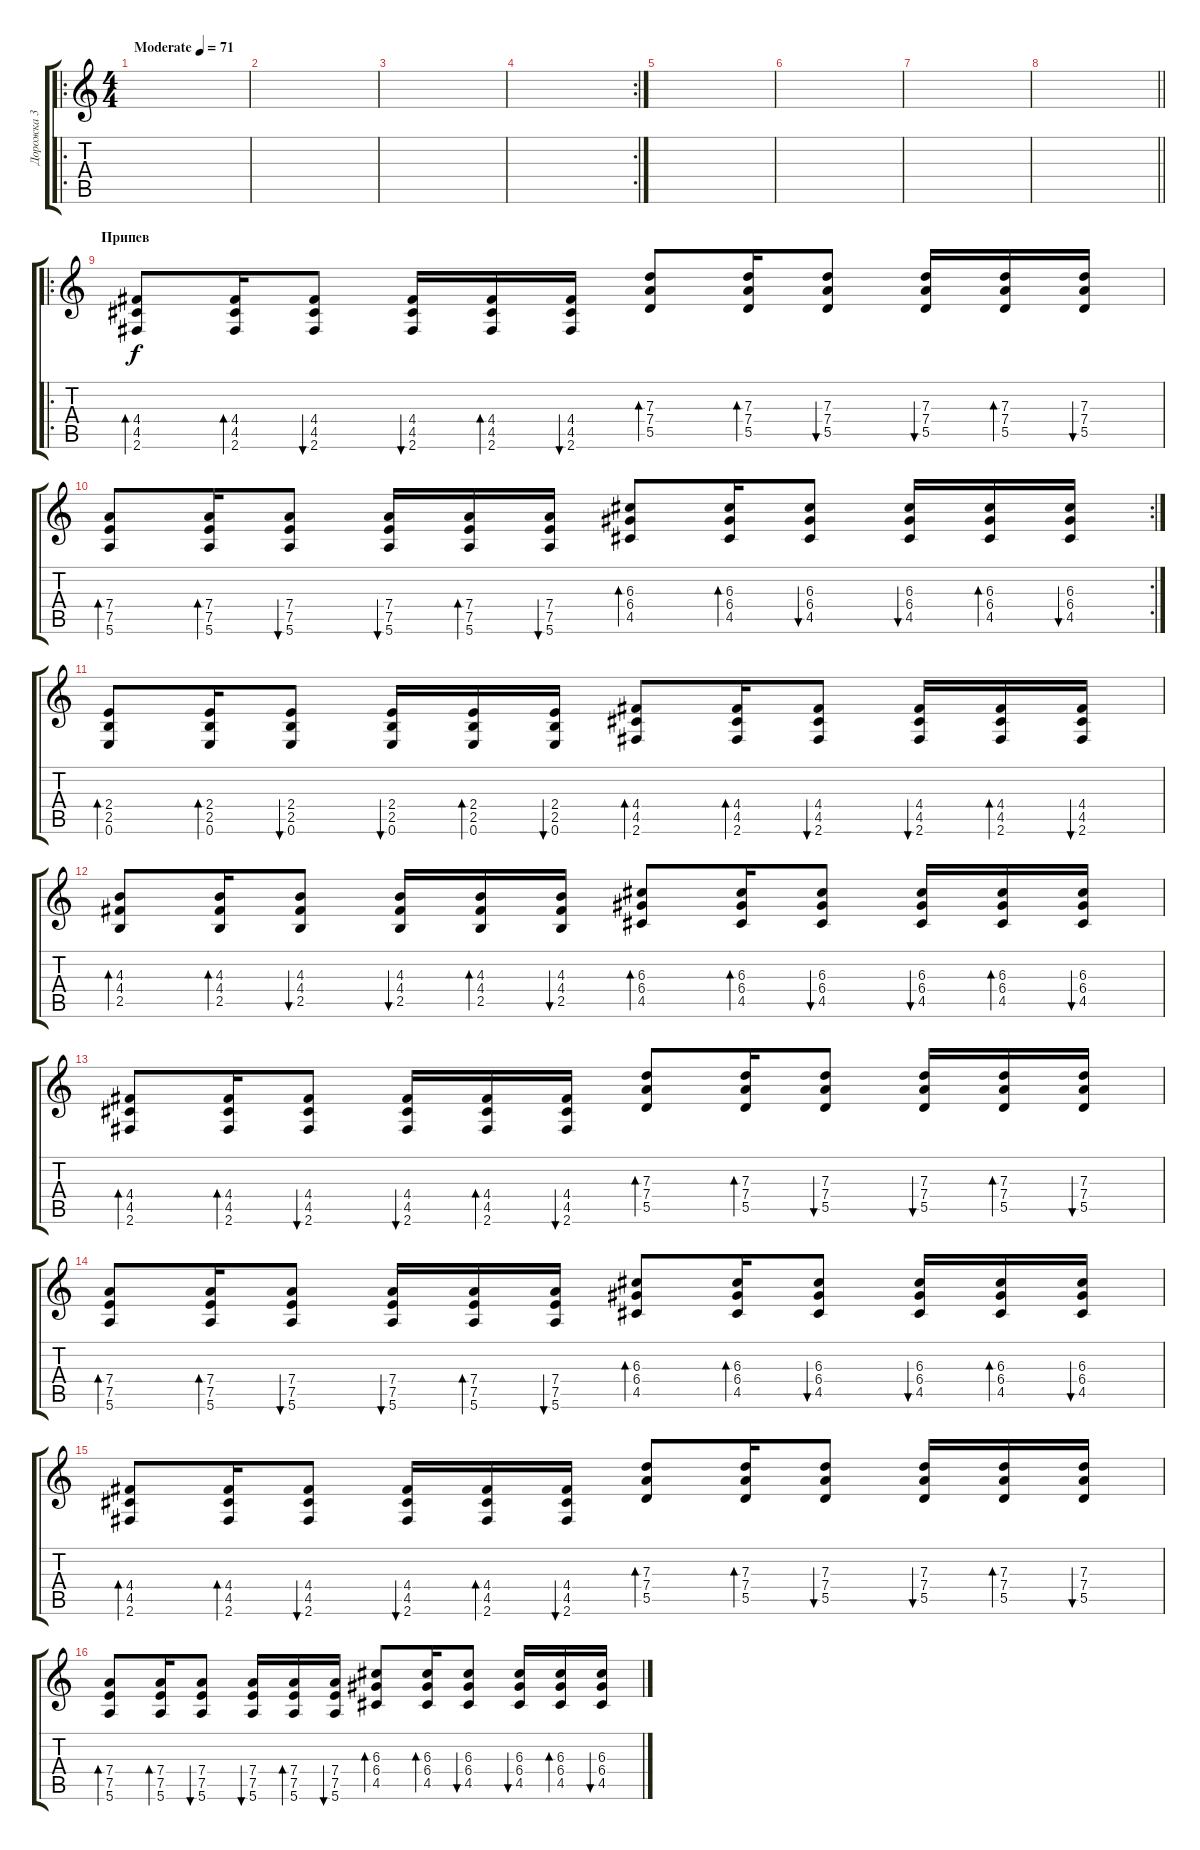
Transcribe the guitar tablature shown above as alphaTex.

\track ("Дорожка 3" "Дорожка 3") {instrument acousticguitarsteel}
\staff {score tabs}
\tuning (E4 B3 G3 D3 A2 E2) {hide}
\ro
\ts (4 4)
\tempo (71 "Moderate")
\clef g2
\ks c
|
|
|
\rc 2
|
|
|
|
\barLineRight lightlight
|
\ro
\section ("" "Припев")
(4.4 4.5 2.6).8{bd 60} (4.4 4.5 2.6).16{bd 60} (4.4 4.5 2.6).8{bu 60} (4.4 4.5 2.6).16{bu 60} (4.4 4.5 2.6).16{bd 60} (4.4 4.5 2.6).16{bu 60} (7.3 7.4 5.5).8{bd 60} (7.3 7.4 5.5).16{bd 60} (7.3 7.4 5.5).8{bu 60} (7.3 7.4 5.5).16{bu 60} (7.3 7.4 5.5).16{bd 60} (7.3 7.4 5.5).16{bu 60} |
\rc 2
(7.4 7.5 5.6).8{bd 60} (7.4 7.5 5.6).16{bd 60} (7.4 7.5 5.6).8{bu 60} (7.4 7.5 5.6).16{bu 60} (7.4 7.5 5.6).16{bd 60} (7.4 7.5 5.6).16{bu 60} (6.3 6.4 4.5).8{bd 60} (6.3 6.4 4.5).16{bd 60} (6.3 6.4 4.5).8{bu 60} (6.3 6.4 4.5).16{bu 60} (6.3 6.4 4.5).16{bd 60} (6.3 6.4 4.5).16{bu 60} |
(2.4 2.5 0.6).8{bd 60} (2.4 2.5 0.6).16{bd 60} (2.4 2.5 0.6).8{bu 60} (2.4 2.5 0.6).16{bu 60} (2.4 2.5 0.6).16{bd 240} (2.4 2.5 0.6).16{bu 240} (4.4 4.5 2.6).8{bd 60} (4.4 4.5 2.6).16{bd 60} (4.4 4.5 2.6).8{bu 60} (4.4 4.5 2.6).16{bu 240} (4.4 4.5 2.6).16{bd 60} (4.4 4.5 2.6).16{bu 60} |
(4.3 4.4 2.5).8{bd 60} (4.3 4.4 2.5).16{bd 60} (4.3 4.4 2.5).8{bu 60} (4.3 4.4 2.5).16{bu 60} (4.3 4.4 2.5).16{bd 60} (4.3 4.4 2.5).16{bu 60} (6.3 6.4 4.5).8{bd 60} (6.3 6.4 4.5).16{bd 60} (6.3 6.4 4.5).8{bu 60} (6.3 6.4 4.5).16{bu 60} (6.3 6.4 4.5).16{bd 60} (6.3 6.4 4.5).16{bu 60} |
(4.4 4.5 2.6).8{bd 60} (4.4 4.5 2.6).16{bd 60} (4.4 4.5 2.6).8{bu 60} (4.4 4.5 2.6).16{bu 60} (4.4 4.5 2.6).16{bd 60} (4.4 4.5 2.6).16{bu 60} (7.3 7.4 5.5).8{bd 60} (7.3 7.4 5.5).16{bd 60} (7.3 7.4 5.5).8{bu 60} (7.3 7.4 5.5).16{bu 60} (7.3 7.4 5.5).16{bd 60} (7.3 7.4 5.5).16{bu 60} |
(7.4 7.5 5.6).8{bd 60} (7.4 7.5 5.6).16{bd 60} (7.4 7.5 5.6).8{bu 60} (7.4 7.5 5.6).16{bu 60} (7.4 7.5 5.6).16{bd 60} (7.4 7.5 5.6).16{bu 60} (6.3 6.4 4.5).8{bd 60} (6.3 6.4 4.5).16{bd 60} (6.3 6.4 4.5).8{bu 60} (6.3 6.4 4.5).16{bu 60} (6.3 6.4 4.5).16{bd 60} (6.3 6.4 4.5).16{bu 60} |
(4.4 4.5 2.6).8{bd 60} (4.4 4.5 2.6).16{bd 60} (4.4 4.5 2.6).8{bu 60} (4.4 4.5 2.6).16{bu 60} (4.4 4.5 2.6).16{bd 60} (4.4 4.5 2.6).16{bu 60} (7.3 7.4 5.5).8{bd 60} (7.3 7.4 5.5).16{bd 60} (7.3 7.4 5.5).8{bu 60} (7.3 7.4 5.5).16{bu 60} (7.3 7.4 5.5).16{bd 60} (7.3 7.4 5.5).16{bu 60} |
(7.4 7.5 5.6).8{bd 60} (7.4 7.5 5.6).16{bd 60} (7.4 7.5 5.6).8{bu 60} (7.4 7.5 5.6).16{bu 60} (7.4 7.5 5.6).16{bd 240} (7.4 7.5 5.6).16{bu 240} (6.3 6.4 4.5).8{bd 60} (6.3 6.4 4.5).16{bd 60} (6.3 6.4 4.5).8{bu 60} (6.3 6.4 4.5).16{bu 60} (6.3 6.4 4.5).16{bd 60} (6.3 6.4 4.5).16{bu 60}
